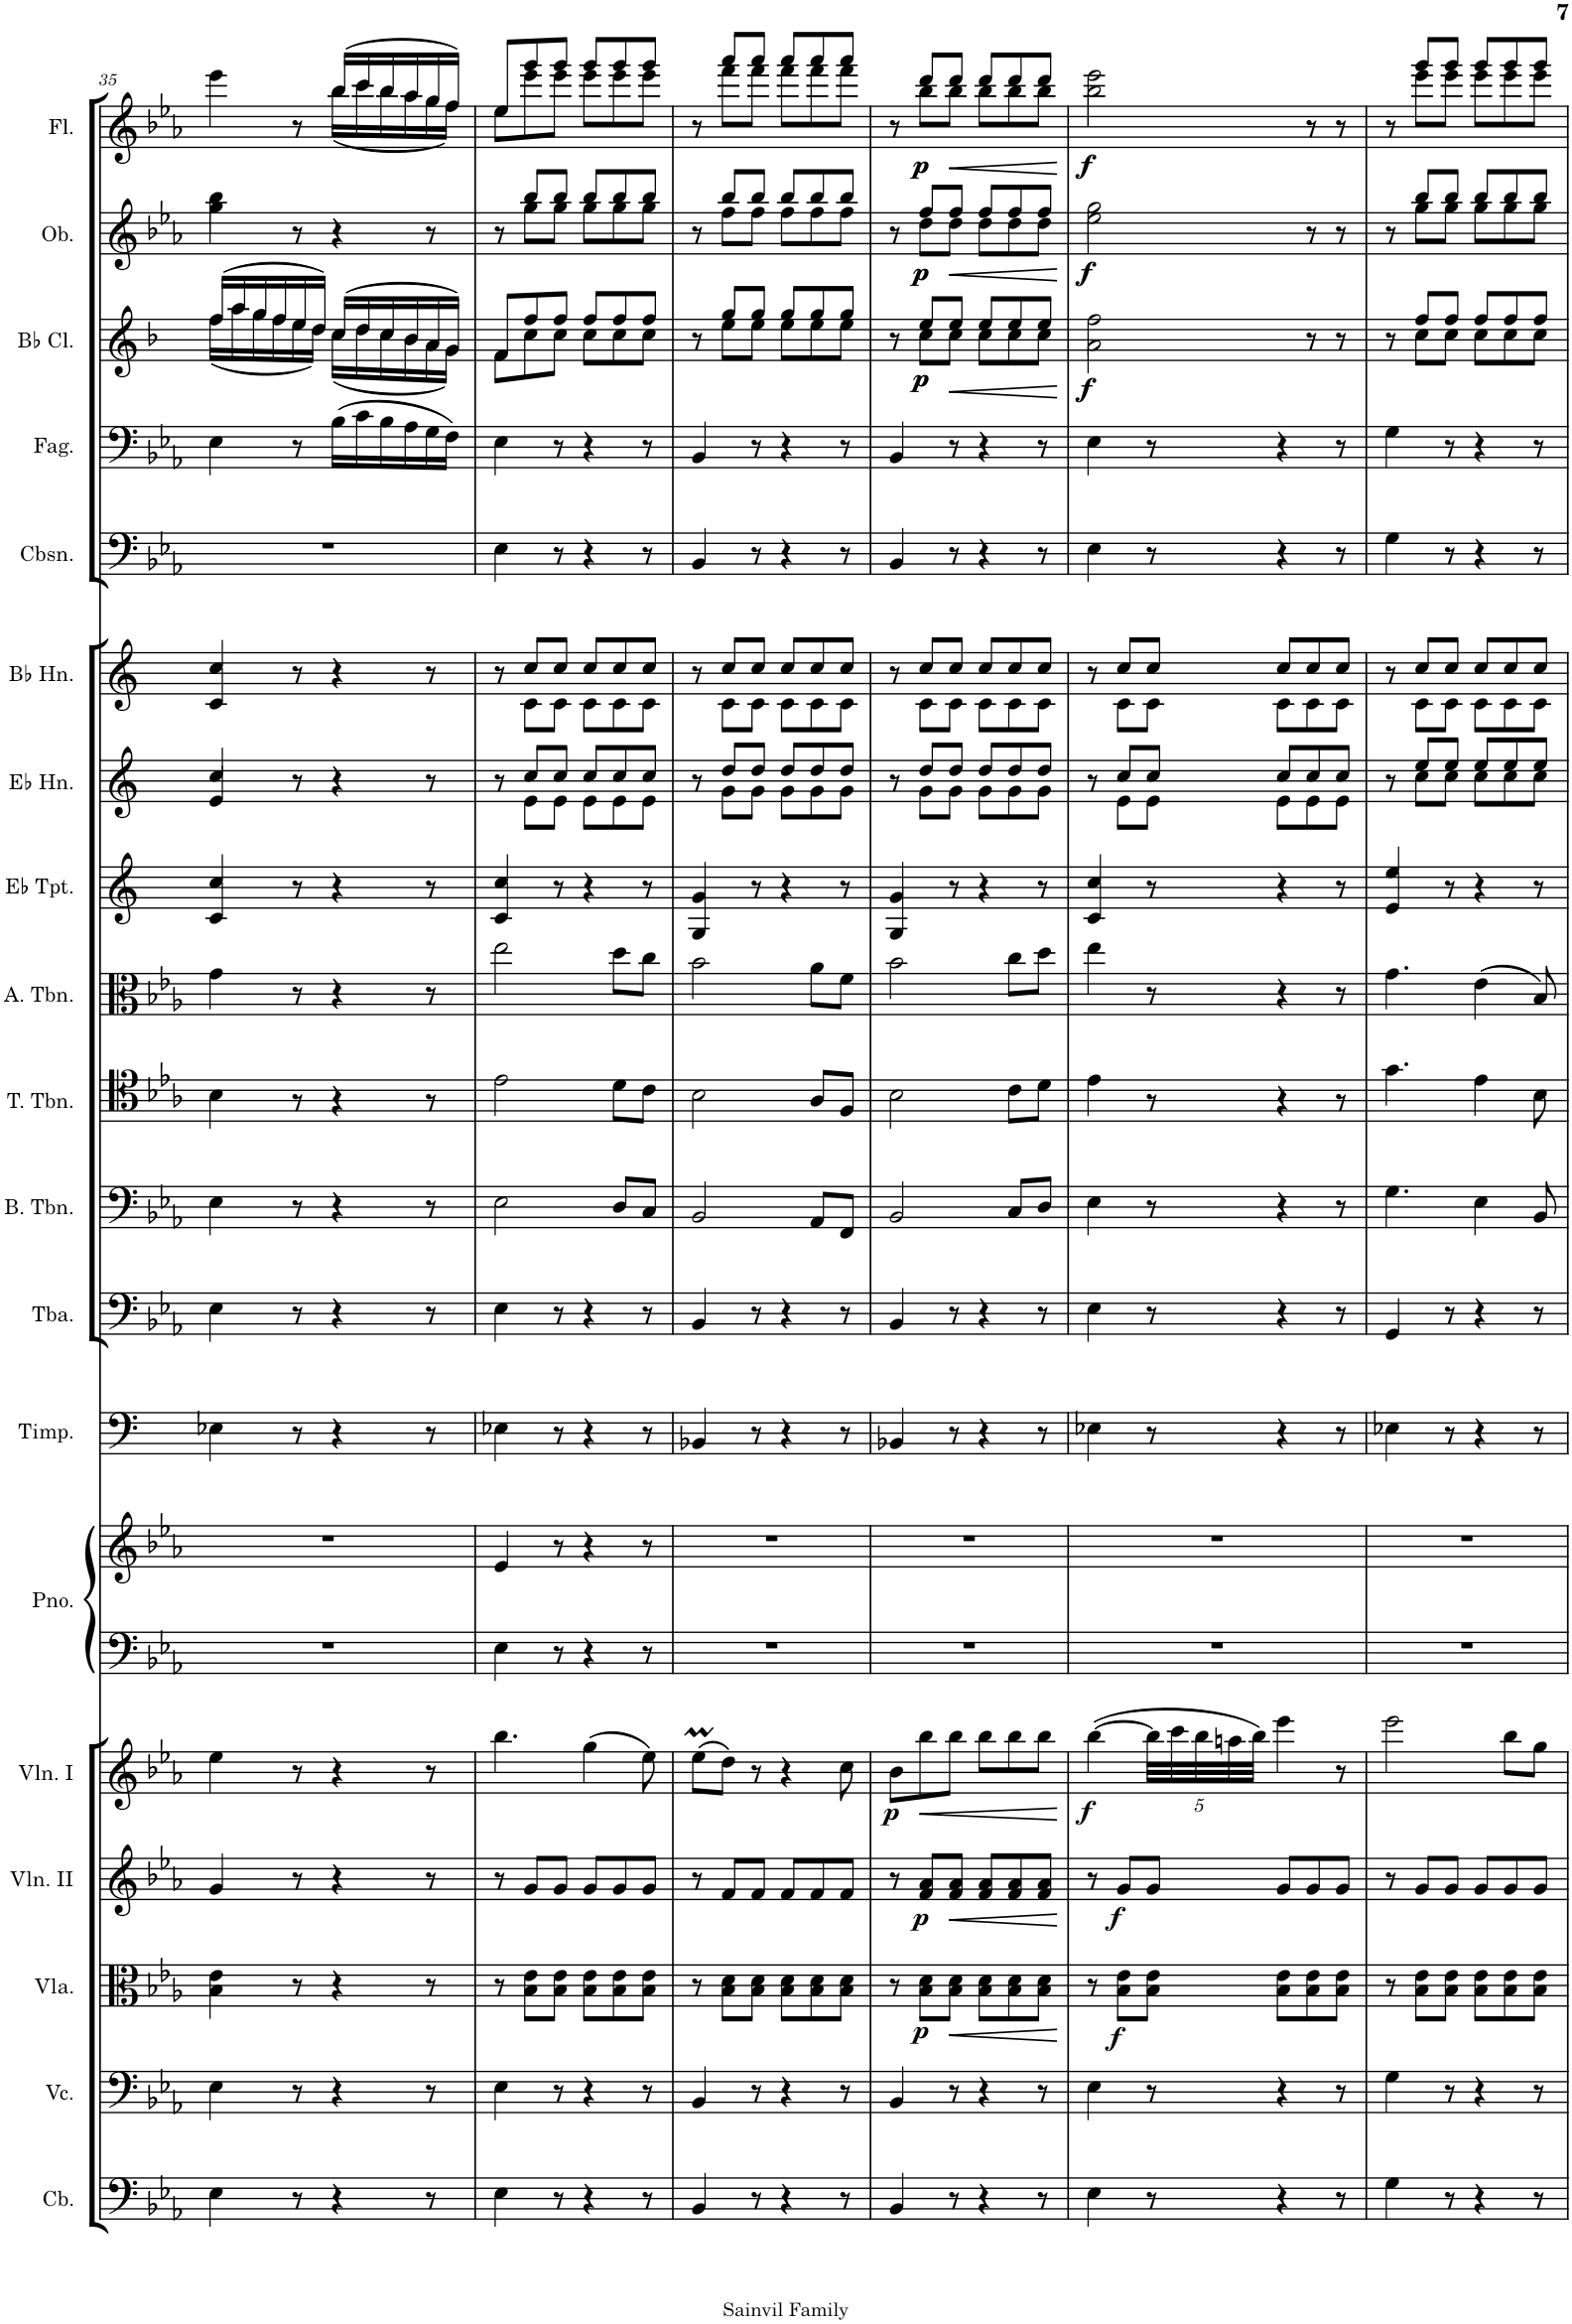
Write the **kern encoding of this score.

**kern	**kern	**kern	**dynam	**kern	**dynam	**kern	**dynam	**kern	**kern	**kern	**kern	**kern	**kern	**kern	**kern	**kern	**kern	**kern	**kern	**kern	**dynam	**kern	**dynam	**kern	**dynam
*part19	*part18	*part17	*part17	*part16	*part16	*part15	*part15	*part14	*part14	*part13	*part12	*part11	*part10	*part9	*part8	*part7	*part6	*part5	*part4	*part3	*part3	*part2	*part2	*part1	*part1
*staff20	*staff19	*staff18	*staff18	*staff17	*staff17	*staff16	*staff16	*staff15	*staff14	*staff13	*staff12	*staff11	*staff10	*staff9	*staff8	*staff7	*staff6	*staff5	*staff4	*staff3	*staff3	*staff2	*staff2	*staff1	*staff1
*I"Contrabassi	*I"Violoncelli	*I"Viole	*	*I"Violini II	*	*I"Violini I	*	*I"Pianoforte	*	*I"Timpani in As.B.Es.F	*I"2 Tube	*I"Trombone Basso	*I"Trombone Tenore	*I"Trombone Alto	*I"I &amp; II Trombe in Es	*I"III &amp; IV Corni in Es	*I"I &amp; II Corni in B alto	*I"Contrafagotto	*I"2 Fagotti	*I"2 Clarinetti in B	*	*I"2 Oboi	*	*I"2 Flauti	*
*I'Cb.	*I'Vc.	*	*	*I'Vln. II	*	*I'Vln. I	*	*I'Pno.	*	*I'Timp.	*	*	*	*	*	*	*	*	*I'Fag.	*	*	*I'Ob.	*	*I'Fl.	*
!!LO:PB:g=z
*clefF4	*clefF4	*clefC3	*	*clefG2	*	*clefG2	*	*clefF4	*clefG2	*clefF4	*clefF4	*clefF4	*clefC4	*clefC3	*clefG2	*clefG2	*clefG2	*clefF4	*clefF4	*clefG2	*	*clefG2	*	*clefG2	*
*Trd7c12	*	*	*	*	*	*	*	*	*	*	*	*	*	*	*Trd-2c-3	*Trd5c9	*Trd1c2	*Trd7c12	*	*Trd1c2	*	*	*	*	*
*k[b-e-a-]	*k[b-e-a-]	*k[b-e-a-]	*	*k[b-e-a-]	*	*k[b-e-a-]	*	*k[b-e-a-]	*k[b-e-a-]	*k[]	*k[b-e-a-]	*k[b-e-a-]	*k[b-e-a-]	*k[b-e-a-]	*k[]	*k[]	*k[]	*k[b-e-a-]	*k[b-e-a-]	*k[b-]	*	*k[b-e-a-]	*	*k[b-e-a-]	*
*M6/8	*M6/8	*M6/8	*	*M6/8	*	*M6/8	*	*M6/8	*M6/8	*M6/8	*M6/8	*M6/8	*M6/8	*M6/8	*M6/8	*M6/8	*M6/8	*M6/8	*M6/8	*M6/8	*	*M6/8	*	*M6/8	*
=35	=35	=35	=35	=35	=35	=35	=35	=35	=35	=35	=35	=35	=35	=35	=35	=35	=35	=35	=35	=35	=35	=35	=35	=35	=35
*	*	*	*	*	*	*	*	*	*	*	*	*	*	*	*^	*^	*^	*	*	*^	*	*^	*	*^	*
4E-\	4E-\	4B-\ 4e-\	.	4g/	.	4ee-\	.	2.r	2.r	4E-X\	4E-\	4E-\	4B-\	4g\	4cc/	4c/	4cc/	4e/	4cc/	4c/	2.r	4E-\	(16ff/LL	(16ff\LL	.	4bb-\	4gg\	.	4eee-\	4.ryy	.
.	.	.	.	.	.	.	.	.	.	.	.	.	.	.	.	.	.	.	.	.	.	.	16aa/	16aa\	.	.	.	.	.	.	.
.	.	.	.	.	.	.	.	.	.	.	.	.	.	.	.	.	.	.	.	.	.	.	16gg/	16gg\	.	.	.	.	.	.	.
.	.	.	.	.	.	.	.	.	.	.	.	.	.	.	.	.	.	.	.	.	.	.	16ff/	16ff\	.	.	.	.	.	.	.
8r	8r	8r	.	8r	.	8r	.	.	.	8r	8r	8r	8r	8r	8r	2ryy	8r	2ryy	8r	2ryy	.	8r	16ee/	16ee\	.	8r	2ryy	.	8r	.	.
.	.	.	.	.	.	.	.	.	.	.	.	.	.	.	.	.	.	.	.	.	.	.	16dd/JJ)	16dd\JJ)	.	.	.	.	.	.	.
4r	4r	4r	.	4r	.	4r	.	.	.	4r	4r	4r	4r	4r	4r	.	4r	.	4r	.	.	(16B-\LL	(16cc/LL	(16cc\LL	.	4r	.	.	(16bb-/LL	(16bb-\LL	.
.	.	.	.	.	.	.	.	.	.	.	.	.	.	.	.	.	.	.	.	.	.	16c\	16dd/	16dd\	.	.	.	.	16ccc/	16ccc\	.
.	.	.	.	.	.	.	.	.	.	.	.	.	.	.	.	.	.	.	.	.	.	16B-\	16cc/	16cc\	.	.	.	.	16bb-/	16bb-\	.
.	.	.	.	.	.	.	.	.	.	.	.	.	.	.	.	.	.	.	.	.	.	16A-\	16b-/	16b-\	.	.	.	.	16aa-/	16aa-\	.
8r	8r	8r	.	8r	.	8r	.	.	.	8r	8r	8r	8r	8r	8r	.	8r	.	8r	.	.	16G\	16a/	16a\	.	8r	.	.	16gg/	16gg\	.
.	.	.	.	.	.	.	.	.	.	.	.	.	.	.	.	.	.	.	.	.	.	16F\JJ)	16g/JJ)	16g\JJ)	.	.	.	.	16ff/JJ)	16ff\JJ)	.
=36	=36	=36	=36	=36	=36	=36	=36	=36	=36	=36	=36	=36	=36	=36	=36	=36	=36	=36	=36	=36	=36	=36	=36	=36	=36	=36	=36	=36	=36	=36	=36
4E-\	4E-\	8r	.	8r	.	4.bb-\	.	4E-\	4e-/	4E-X\	4E-\	2E-\	2e-\	2ee-\	4cc/	4c/	8r	8ryy	8r	8ryy	4E-\	4E-\	8f/L	8f\L	.	8r	8ryy	.	8ee-/L	8ee-\L	.
.	.	8B-\ 8e-\L	.	8g/L	.	.	.	.	.	.	.	.	.	.	.	.	8cc/L	8e\L	8cc/L	8c\L	.	.	8ff/	8cc\	.	8bb-/L	8gg\L	.	8ggg/	8eee-\	.
8r	8r	8B-\ 8e-\J	.	8g/J	.	.	.	8r	8r	8r	8r	.	.	.	8r	2ryy	8cc/J	8e\J	8cc/J	8c\J	8r	8r	8ff/J	8cc\J	.	8bb-/J	8gg\J	.	8ggg/J	8eee-\J	.
4r	4r	8B-\ 8e-\L	.	8g/L	.	(4gg\	.	4r	4r	4r	4r	.	.	.	4r	.	8cc/L	8e\L	8cc/L	8c\L	4r	4r	8ff/L	8cc\L	.	8bb-/L	8gg\L	.	8ggg/L	8eee-\L	.
.	.	8B-\ 8e-\	.	8g/	.	.	.	.	.	.	.	8D/L	8d\L	8dd\L	.	.	8cc/	8e\	8cc/	8c\	.	.	8ff/	8cc\	.	8bb-/	8gg\	.	8ggg/	8eee-\	.
8r	8r	8B-\ 8e-\J	.	8g/J	.	8ee-\)	.	8r	8r	8r	8r	8C/J	8c\J	8cc\J	8r	.	8cc/J	8e\J	8cc/J	8c\J	8r	8r	8ff/J	8cc\J	.	8bb-/J	8gg\J	.	8ggg/J	8eee-\J	.
=37	=37	=37	=37	=37	=37	=37	=37	=37	=37	=37	=37	=37	=37	=37	=37	=37	=37	=37	=37	=37	=37	=37	=37	=37	=37	=37	=37	=37	=37	=37	=37
4BB-/	4BB-/	8r	.	8r	.	(8ee-M\L	.	2.r	2.r	4BB-X/	4BB-/	2BB-/	2B-\	2b-\	4g/	4G/	8r	8ryy	8r	8ryy	4BB-/	4BB-/	8r	8ryy	.	8r	8ryy	.	8r	8ryy	.
.	.	8B-\ 8d\L	.	8f/L	.	8dd\J)	.	.	.	.	.	.	.	.	.	.	8dd/L	8g\L	8cc/L	8c\L	.	.	8gg/L	8ee\L	.	8bb-/L	8ff\L	.	8aaa-/L	8fff\L	.
8r	8r	8B-\ 8d\J	.	8f/J	.	8r	.	.	.	8r	8r	.	.	.	8r	2ryy	8dd/J	8g\J	8cc/J	8c\J	8r	8r	8gg/J	8ee\J	.	8bb-/J	8ff\J	.	8aaa-/J	8fff\J	.
4r	4r	8B-\ 8d\L	.	8f/L	.	4r	.	.	.	4r	4r	.	.	.	4r	.	8dd/L	8g\L	8cc/L	8c\L	4r	4r	8gg/L	8ee\L	.	8bb-/L	8ff\L	.	8aaa-/L	8fff\L	.
.	.	8B-\ 8d\	.	8f/	.	.	.	.	.	.	.	8AA-/L	8A-/L	8a-\L	.	.	8dd/	8g\	8cc/	8c\	.	.	8gg/	8ee\	.	8bb-/	8ff\	.	8aaa-/	8fff\	.
8r	8r	8B-\ 8d\J	.	8f/J	.	8cc\	.	.	.	8r	8r	8FF/J	8F/J	8f\J	8r	.	8dd/J	8g\J	8cc/J	8c\J	8r	8r	8gg/J	8ee\J	.	8bb-/J	8ff\J	.	8aaa-/J	8fff\J	.
=38	=38	=38	=38	=38	=38	=38	=38	=38	=38	=38	=38	=38	=38	=38	=38	=38	=38	=38	=38	=38	=38	=38	=38	=38	=38	=38	=38	=38	=38	=38	=38
!	!	!	!	!	!	!	!LO:DY:b	!	!	!	!	!	!	!	!	!	!	!	!	!	!	!	!	!	!	!	!	!	!	!	!
4BB-/	4BB-/	8r	.	8r	.	8b-\L	p	2.r	2.r	4BB-X/	4BB-/	2BB-/	2B-\	2b-\	4g/	4G/	8r	8ryy	8r	8ryy	4BB-/	4BB-/	8r	8ryy	.	8r	8ryy	.	8r	8ryy	.
!	!	!	!LO:DY:b	!	!LO:DY:b	!	!LO:HP:b	!	!	!	!	!	!	!	!	!	!	!	!	!	!	!	!	!	!LO:DY:b	!	!	!	!	!	!
!	!	!	!	!	!	!	!	!	!	!	!	!	!	!	!	!	!	!	!	!	!	!	!	!	!LO:DY:n=1:b	!	!	!LO:DY:b	!	!	!
!	!	!	!	!	!	!	!	!	!	!	!	!	!	!	!	!	!	!	!	!	!	!	!	!	!	!	!	!LO:DY:n=1:b	!	!	!LO:DY:b
!	!	!	!	!	!	!	!	!	!	!	!	!	!	!	!	!	!	!	!	!	!	!	!	!	!	!	!	!	!	!	!LO:DY:n=1:b
.	.	8B-\ 8d\L	p	8f/ 8a-/L	p	8bb-\	<	.	.	.	.	.	.	.	.	.	8dd/L	8g\L	8cc/L	8c\L	.	.	8ee/L	8cc\L	p p	8ff/L	8dd\L	p p	8ddd/L	8bb-\L	p p
!	!	!	!LO:HP:b	!	!LO:HP:b	!	!	!	!	!	!	!	!	!	!	!	!	!	!	!	!	!	!	!	!LO:HP:b	!	!	!LO:HP:b	!	!	!LO:HP:b
8r	8r	8B-\ 8d\J	<	8f/ 8a-/J	<	8bb-\J	.	.	.	8r	8r	.	.	.	8r	2ryy	8dd/J	8g\J	8cc/J	8c\J	8r	8r	8ee/J	8cc\J	<	8ff/J	8dd\J	<	8ddd/J	8bb-\J	<
4r	4r	8B-\ 8d\L	.	8f/ 8a-/L	.	8bb-\L	.	.	.	4r	4r	.	.	.	4r	.	8dd/L	8g\L	8cc/L	8c\L	4r	4r	8ee/L	8cc\L	.	8ff/L	8dd\L	.	8ddd/L	8bb-\L	.
.	.	8B-\ 8d\	.	8f/ 8a-/	.	8bb-\	.	.	.	.	.	8C/L	8c\L	8cc\L	.	.	8dd/	8g\	8cc/	8c\	.	.	8ee/	8cc\	.	8ff/	8dd\	.	8ddd/	8bb-\	.
8r	8r	8B-\ 8d\J	.	8f/ 8a-/J	.	8bb-\J	.	.	.	8r	8r	8D/J	8d\J	8dd\J	8r	.	8dd/J	8g\J	8cc/J	8c\J	8r	8r	8ee/J	8cc\J	.	8ff/J	8dd\J	.	8ddd/J	8bb-\J	.
*	*	*	*	*	*	*	*	*	*	*	*	*	*	*	*v	*v	*	*	*v	*v	*	*	*v	*v	*	*v	*v	*	*v	*v	*
*	*	*	*	*	*	*	*	*	*	*	*	*	*	*	*	*v	*v	*	*	*	*	*	*	*	*	*
.	.	.	[	.	[	.	[	.	.	.	.	.	.	.	.	.	.	.	.	.	[	.	[	.	[
=39	=39	=39	=39	=39	=39	=39	=39	=39	=39	=39	=39	=39	=39	=39	=39	=39	=39	=39	=39	=39	=39	=39	=39	=39	=39
*	*	*	*	*	*	*	*	*	*	*	*	*	*	*	*^	*^	*^	*	*	*^	*	*^	*	*^	*
!	!	!	!	!	!	!	!LO:DY:b	!	!	!	!	!	!	!	!	!	!	!	!	!	!	!	!	!	!LO:DY:b	!	!	!	!	!	!
!	!	!	!	!	!	!	!	!	!	!	!	!	!	!	!	!	!	!	!	!	!	!	!	!	!LO:DY:n=1:b	!	!	!LO:DY:b	!	!	!
!	!	!	!	!	!	!	!	!	!	!	!	!	!	!	!	!	!	!	!	!	!	!	!	!	!	!	!	!LO:DY:n=1:b	!	!	!LO:DY:b
!	!	!	!	!	!	!	!	!	!	!	!	!	!	!	!	!	!	!	!	!	!	!	!	!	!	!	!	!	!	!	!LO:DY:n=1:b
4E-\	4E-\	8r	.	8r	.	([4bb-\	f	2.r	2.r	4E-X\	4E-\	4E-\	4e-\	4ee-\	4cc/	4c/	8r	8ryy	8r	8ryy	4E-\	4E-\	2ff\	2a\	f f	2gg\	2ee-\	f f	2eee-\	2bb-\	f f
!	!	!	!LO:DY:b	!	!LO:DY:b	!	!	!	!	!	!	!	!	!	!	!	!	!	!	!	!	!	!	!	!	!	!	!	!	!	!
.	.	8B-\ 8e-\L	f	8g/L	f	.	.	.	.	.	.	.	.	.	.	.	8cc/L	8e\L	8cc/L	8c\L	.	.	.	.	.	.	.	.	.	.	.
*	*	*	*	*	*	*Xbrackettup	*	*	*	*	*	*	*	*	*	*	*	*	*	*	*	*	*	*	*	*	*	*	*	*	*
8r	8r	8B-\ 8e-\J	.	8g/J	.	40bb-\LLL]	.	.	.	8r	8r	8r	8r	8r	8r	2ryy	8cc/J	8e\J	8cc/J	8c\J	8r	8r	.	.	.	.	.	.	.	.	.
.	.	.	.	.	.	40ccc\	.	.	.	.	.	.	.	.	.	.	.	.	.	.	.	.	.	.	.	.	.	.	.	.	.
.	.	.	.	.	.	40bb-\	.	.	.	.	.	.	.	.	.	.	.	.	.	.	.	.	.	.	.	.	.	.	.	.	.
.	.	.	.	.	.	40aan\	.	.	.	.	.	.	.	.	.	.	.	.	.	.	.	.	.	.	.	.	.	.	.	.	.
.	.	.	.	.	.	40bb-\JJJ)	.	.	.	.	.	.	.	.	.	.	.	.	.	.	.	.	.	.	.	.	.	.	.	.	.
4r	4r	8B-\ 8e-\L	.	8g/L	.	4eee-\	.	.	.	4r	4r	4r	4r	4r	4r	.	8cc/L	8e\L	8cc/L	8c\L	4r	4r	.	.	.	.	.	.	.	.	.
.	.	8B-\ 8e-\	.	8g/	.	.	.	.	.	.	.	.	.	.	.	.	8cc/	8e\	8cc/	8c\	.	.	8r	4ryy	.	8r	4ryy	.	8r	4ryy	.
8r	8r	8B-\ 8e-\J	.	8g/J	.	8r	.	.	.	8r	8r	8r	8r	8r	8r	.	8cc/J	8e\J	8cc/J	8c\J	8r	8r	8r	.	.	8r	.	.	8r	.	.
=40	=40	=40	=40	=40	=40	=40	=40	=40	=40	=40	=40	=40	=40	=40	=40	=40	=40	=40	=40	=40	=40	=40	=40	=40	=40	=40	=40	=40	=40	=40	=40
4G\	4G\	8r	.	8r	.	2eee-\	.	2.r	2.r	4E-X\	4GG/	4.G\	4.g\	4.g\	4ee/	4e/	8r	8ryy	8r	8ryy	4G\	4G\	8r	8ryy	.	8r	8ryy	.	8r	8ryy	.
.	.	8B-\ 8e-\L	.	8g/L	.	.	.	.	.	.	.	.	.	.	.	.	8ee/L	8cc\L	8cc/L	8c\L	.	.	8ff/L	8cc\L	.	8bb-/L	8gg\L	.	8ggg/L	8eee-\L	.
8r	8r	8B-\ 8e-\J	.	8g/J	.	.	.	.	.	8r	8r	.	.	.	8r	2ryy	8ee/J	8cc\J	8cc/J	8c\J	8r	8r	8ff/J	8cc\J	.	8bb-/J	8gg\J	.	8ggg/J	8eee-\J	.
4r	4r	8B-\ 8e-\L	.	8g/L	.	.	.	.	.	4r	4r	4E-\	4e-\	(4e-\	4r	.	8ee/L	8cc\L	8cc/L	8c\L	4r	4r	8ff/L	8cc\L	.	8bb-/L	8gg\L	.	8ggg/L	8eee-\L	.
.	.	8B-\ 8e-\	.	8g/	.	8bb-\L	.	.	.	.	.	.	.	.	.	.	8ee/	8cc\	8cc/	8c\	.	.	8ff/	8cc\	.	8bb-/	8gg\	.	8ggg/	8eee-\	.
8r	8r	8B-\ 8e-\J	.	8g/J	.	8gg\J	.	.	.	8r	8r	8BB-/	8B-\	8B-/)	8r	.	8ee/J	8cc\J	8cc/J	8c\J	8r	8r	8ff/J	8cc\J	.	8bb-/J	8gg\J	.	8ggg/J	8eee-\J	.
*	*	*	*	*	*	*	*	*	*	*	*	*	*	*	*v	*v	*	*	*v	*v	*	*	*v	*v	*	*v	*v	*	*v	*v	*
*	*	*	*	*	*	*	*	*	*	*	*	*	*	*	*	*v	*v	*	*	*	*	*	*	*	*	*
=	=	=	=	=	=	=	=	=	=	=	=	=	=	=	=	=	=	=	=	=	=	=	=	=	=
*-	*-	*-	*-	*-	*-	*-	*-	*-	*-	*-	*-	*-	*-	*-	*-	*-	*-	*-	*-	*-	*-	*-	*-	*-	*-
